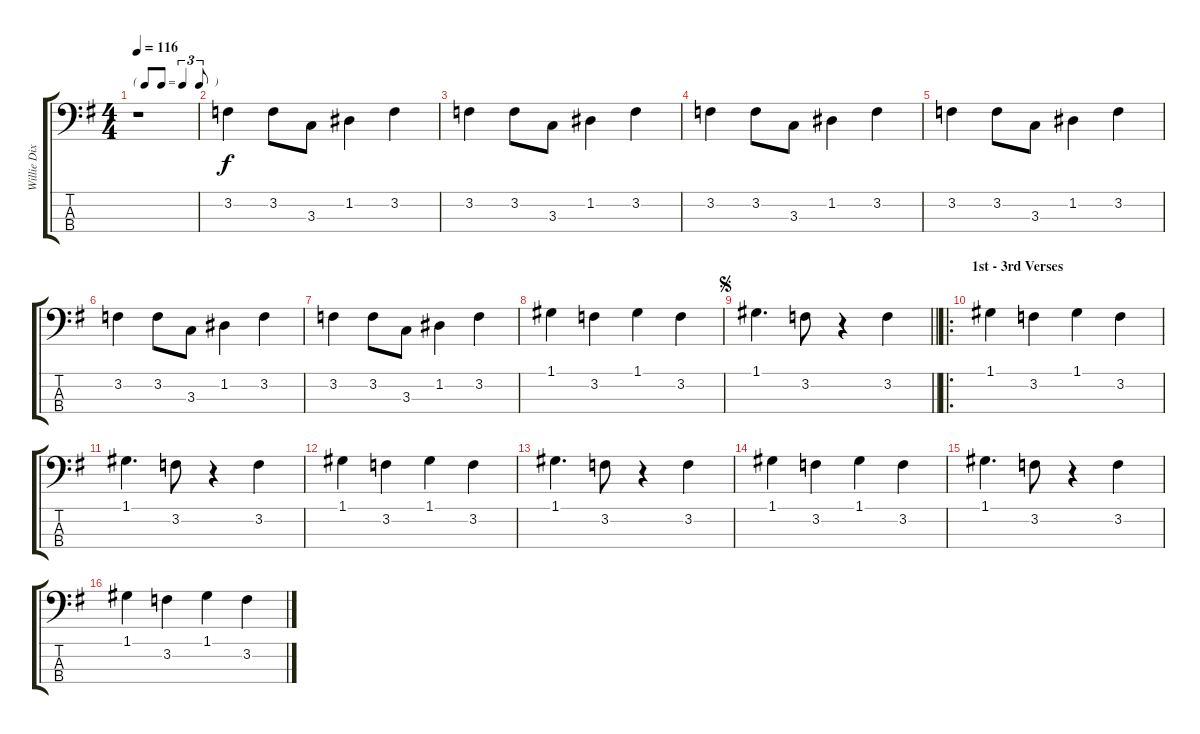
\track ("Willie Dixon - Upright Bass" "Willie Dix") {instrument acousticbass}
\staff {score tabs}
\tuning (G2 D2 A1 E1) {hide}
\ts (4 4)
\tf triplet8th
\tempo 116
\clef f4
\ks g
r.1{dy f instrument acousticbass} |
3.2.4 3.2.8 3.3.8 1.2.4 3.2.4 |
3.2.4 3.2.8 3.3.8 1.2.4 3.2.4 |
3.2.4 3.2.8 3.3.8 1.2.4 3.2.4 |
3.2.4 3.2.8 3.3.8 1.2.4 3.2.4 |
3.2.4 3.2.8 3.3.8 1.2.4 3.2.4 |
3.2.4 3.2.8 3.3.8 1.2.4 3.2.4 |
1.1.4 3.2.4 1.1.4 3.2.4 |
\jump segno
\barLineRight lightlight
1.1.4{d} 3.2.8 r.4 3.2.4 |
\ro
\section ("" "1st - 3rd Verses")
1.1.4 3.2.4 1.1.4 3.2.4 |
1.1.4{d} 3.2.8 r.4 3.2.4 |
1.1.4 3.2.4 1.1.4 3.2.4 |
1.1.4{d} 3.2.8 r.4 3.2.4 |
1.1.4 3.2.4 1.1.4 3.2.4 |
1.1.4{d} 3.2.8 r.4 3.2.4 |
1.1.4 3.2.4 1.1.4 3.2.4
